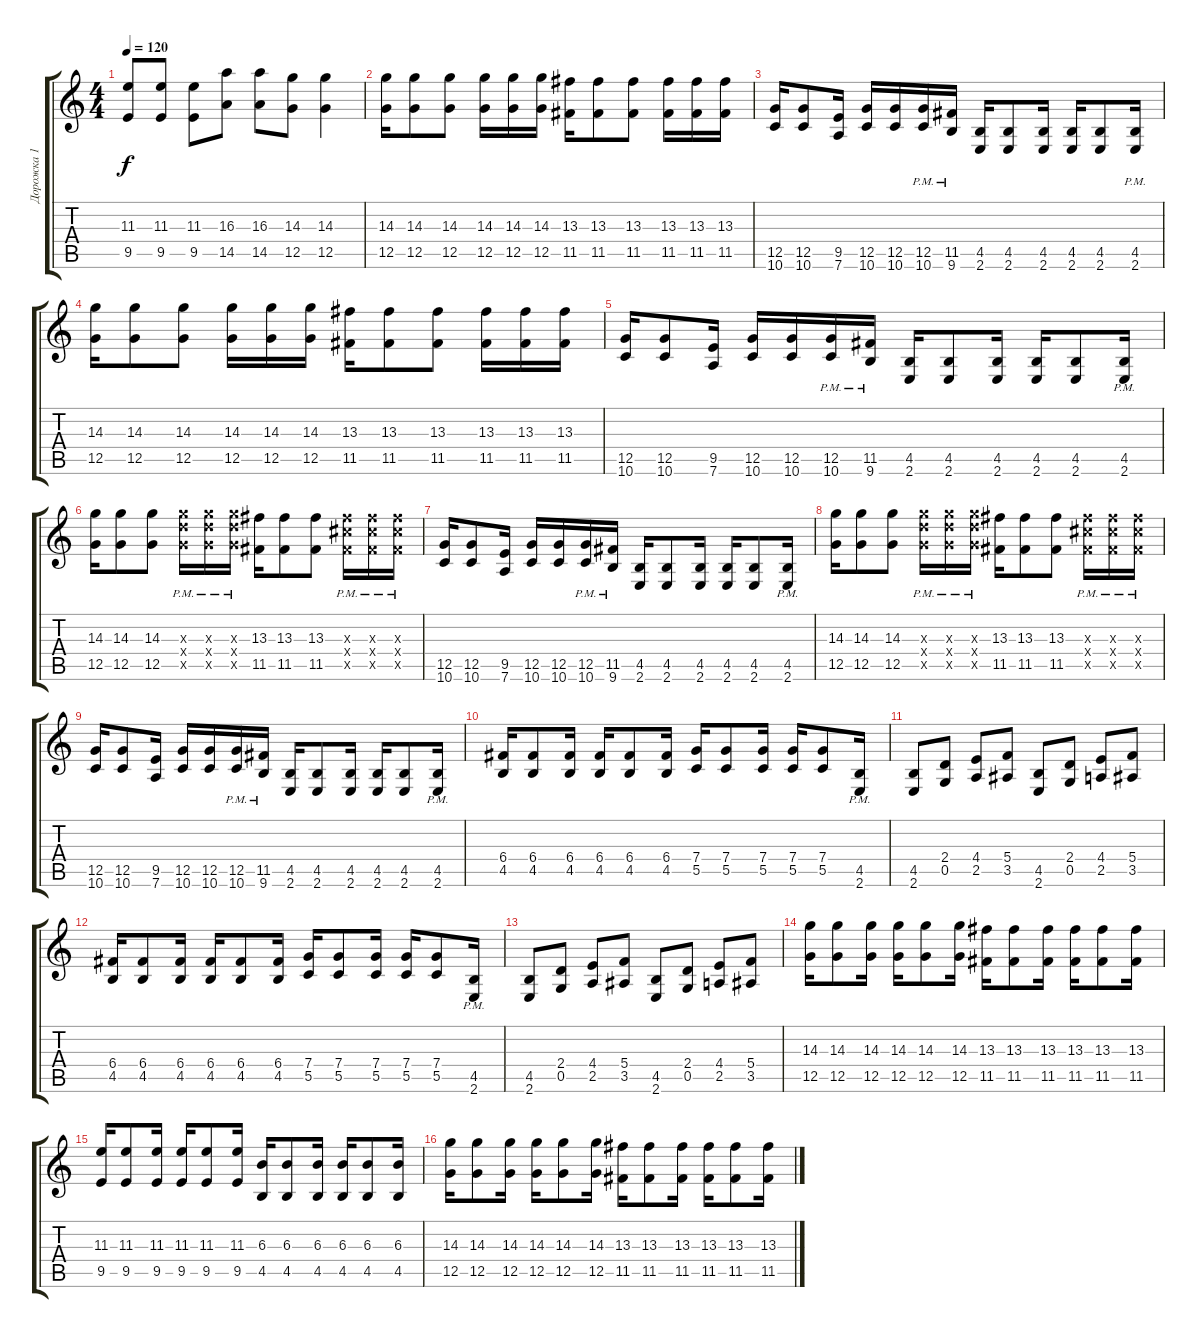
\track ("Дорожка 1" "Дорожка 1") {instrument distortionguitar}
\staff {score tabs}
\tuning (D4 A3 F3 C3 G2 D2) {hide}
\ts (4 4)
\tempo 120
\clef g2
\ks c
(11.3 9.5).8{dy f} (11.3 9.5).8 (11.3 9.5).8 (16.3 14.5).8 (16.3 14.5).8 (14.3 12.5).8 (14.3 12.5).4 |
(14.3 12.5).16{volume 13 balance 0} (14.3 12.5).8 (14.3 12.5).8 (14.3 12.5).16 (14.3 12.5).16 (14.3 12.5).16 (13.3 11.5).16 (13.3 11.5).8 (13.3 11.5).8 (13.3 11.5).16 (13.3 11.5).16 (13.3 11.5).16 |
(12.5 10.6).16 (12.5 10.6).8 (9.5 7.6).16 (12.5 10.6).16 (12.5 10.6).16 (12.5{pm} 10.6{pm}).16 (11.5{pm} 9.6{pm}).16 (4.5 2.6).16 (4.5 2.6).8 (4.5 2.6).16 (4.5 2.6).16 (4.5 2.6).8 (4.5{pm} 2.6{pm}).16 |
(14.3 12.5).16 (14.3 12.5).8 (14.3 12.5).8 (14.3 12.5).16 (14.3 12.5).16 (14.3 12.5).16 (13.3 11.5).16 (13.3 11.5).8 (13.3 11.5).8 (13.3 11.5).16 (13.3 11.5).16 (13.3 11.5).16 |
(12.5 10.6).16 (12.5 10.6).8 (9.5 7.6).16 (12.5 10.6).16 (12.5 10.6).16 (12.5{pm} 10.6{pm}).16 (11.5{pm} 9.6{pm}).16 (4.5 2.6).16 (4.5 2.6).8 (4.5 2.6).16 (4.5 2.6).16 (4.5 2.6).8 (4.5{pm} 2.6{pm}).16 |
(14.3 12.5).16 (14.3 12.5).8 (14.3 12.5).8 (14.3{pm x} 14.4{pm x} 12.5{pm x}).16 (14.3{pm x} 14.4{pm x} 12.5{pm x}).16 (14.3{pm x} 14.4{pm x} 12.5{pm x}).16 (13.3 11.5).16 (13.3 11.5).8 (13.3 11.5).8 (13.3{x} 13.4{pm x} 11.5{x}).16 (13.3{x} 13.4{pm x} 11.5{x}).16 (13.3{x} 13.4{pm x} 11.5{x}).16 |
(12.5 10.6).16 (12.5 10.6).8 (9.5 7.6).16 (12.5 10.6).16 (12.5 10.6).16 (12.5{pm} 10.6{pm}).16 (11.5{pm} 9.6{pm}).16 (4.5 2.6).16 (4.5 2.6).8 (4.5 2.6).16 (4.5 2.6).16 (4.5 2.6).8 (4.5{pm} 2.6{pm}).16 |
(14.3 12.5).16 (14.3 12.5).8 (14.3 12.5).8 (14.3{pm x} 14.4{pm x} 12.5{pm x}).16 (14.3{pm x} 14.4{pm x} 12.5{pm x}).16 (14.3{pm x} 14.4{pm x} 12.5{pm x}).16 (13.3 11.5).16 (13.3 11.5).8 (13.3 11.5).8 (13.3{x} 13.4{pm x} 11.5{x}).16 (13.3{x} 13.4{pm x} 11.5{x}).16 (13.3{x} 13.4{pm x} 11.5{x}).16 |
(12.5 10.6).16 (12.5 10.6).8 (9.5 7.6).16 (12.5 10.6).16 (12.5 10.6).16 (12.5{pm} 10.6{pm}).16 (11.5{pm} 9.6{pm}).16 (4.5 2.6).16 (4.5 2.6).8 (4.5 2.6).16 (4.5 2.6).16 (4.5 2.6).8 (4.5{pm} 2.6{pm}).16 |
(6.4 4.5).16 (6.4 4.5).8 (6.4 4.5).16 (6.4 4.5).16 (6.4 4.5).8 (6.4 4.5).16 (7.4 5.5).16 (7.4 5.5).8 (7.4 5.5).16 (7.4 5.5).16 (7.4 5.5).8 (4.5{pm} 2.6{pm}).16 |
(4.5 2.6).8 (2.4 0.5).8 (4.4 2.5).8 (5.4 3.5).8 (4.5 2.6).8 (2.4 0.5).8 (4.4 2.5).8 (5.4 3.5).8 |
(6.4 4.5).16 (6.4 4.5).8 (6.4 4.5).16 (6.4 4.5).16 (6.4 4.5).8 (6.4 4.5).16 (7.4 5.5).16 (7.4 5.5).8 (7.4 5.5).16 (7.4 5.5).16 (7.4 5.5).8 (4.5{pm} 2.6{pm}).16 |
(4.5 2.6).8 (2.4 0.5).8 (4.4 2.5).8 (5.4 3.5).8 (4.5 2.6).8 (2.4 0.5).8 (4.4 2.5).8 (5.4 3.5).8 |
(14.3 12.5).16{balance 0} (14.3 12.5).8 (14.3 12.5).16 (14.3 12.5).16 (14.3 12.5).8 (14.3 12.5).16 (13.3 11.5).16 (13.3 11.5).8 (13.3 11.5).16 (13.3 11.5).16 (13.3 11.5).8 (13.3 11.5).16 |
(11.3 9.5).16 (11.3 9.5).8 (11.3 9.5).16 (11.3 9.5).16 (11.3 9.5).8 (11.3 9.5).16 (6.3 4.5).16 (6.3 4.5).8 (6.3 4.5).16 (6.3 4.5).16 (6.3 4.5).8 (6.3 4.5).16 |
(14.3 12.5).16 (14.3 12.5).8 (14.3 12.5).16 (14.3 12.5).16 (14.3 12.5).8 (14.3 12.5).16 (13.3 11.5).16 (13.3 11.5).8 (13.3 11.5).16 (13.3 11.5).16 (13.3 11.5).8 (13.3 11.5).16
